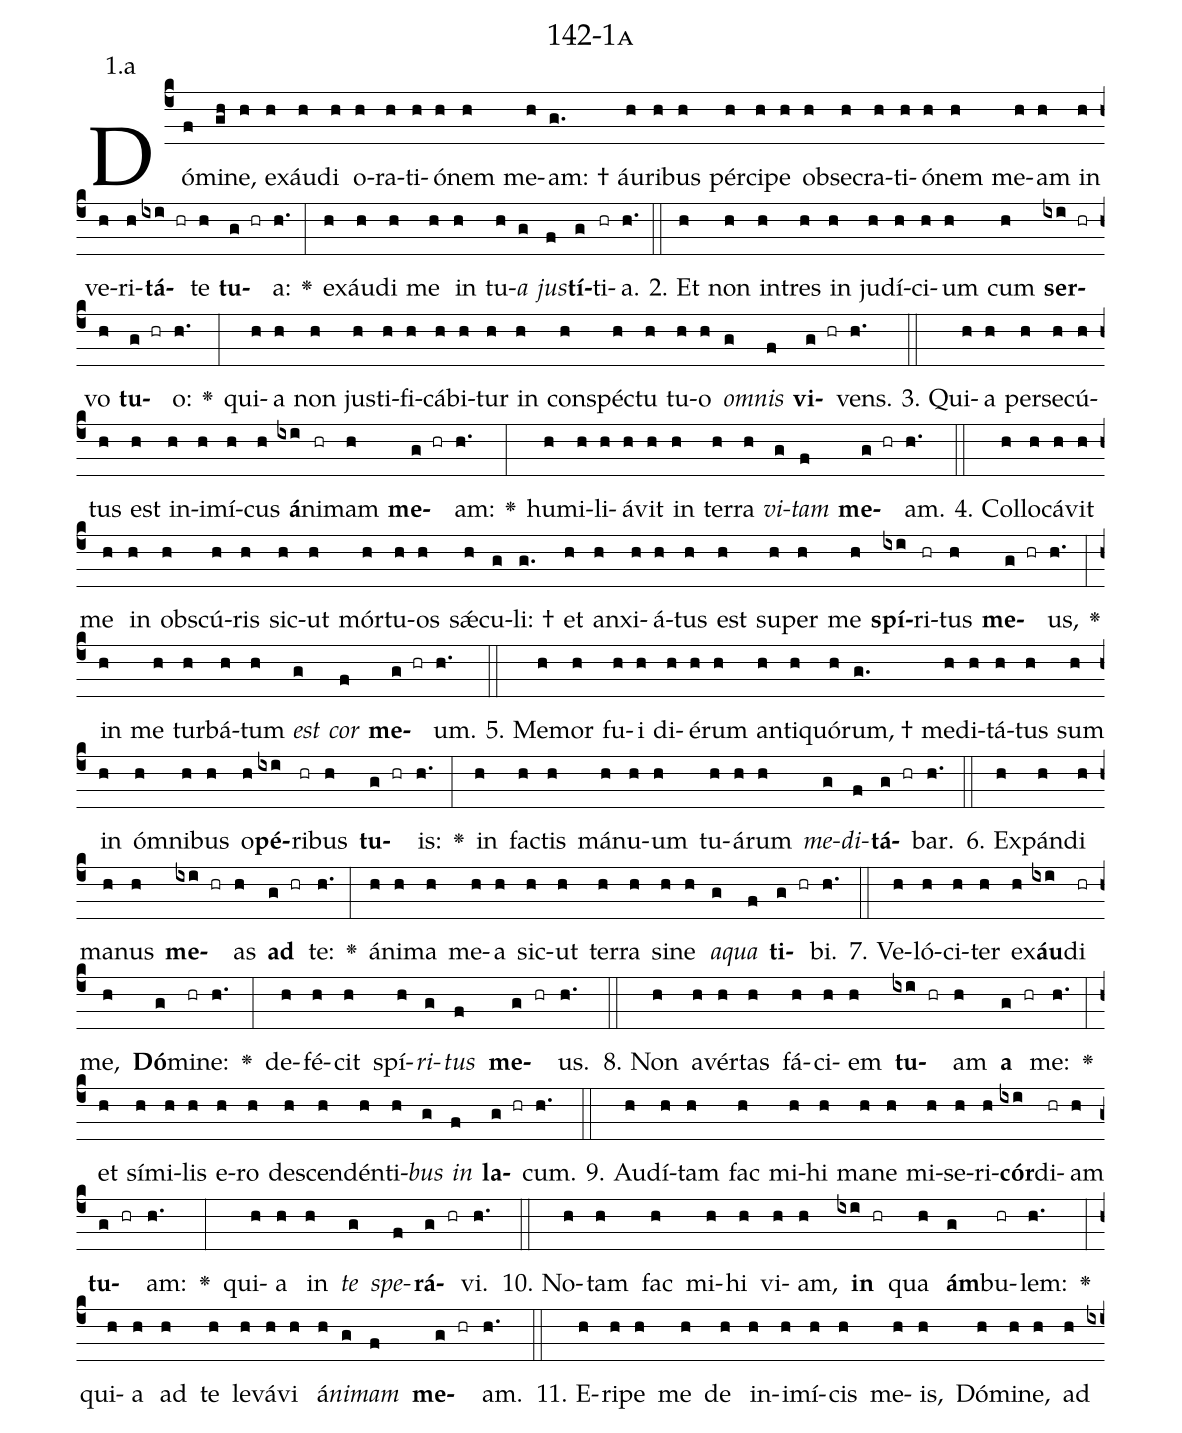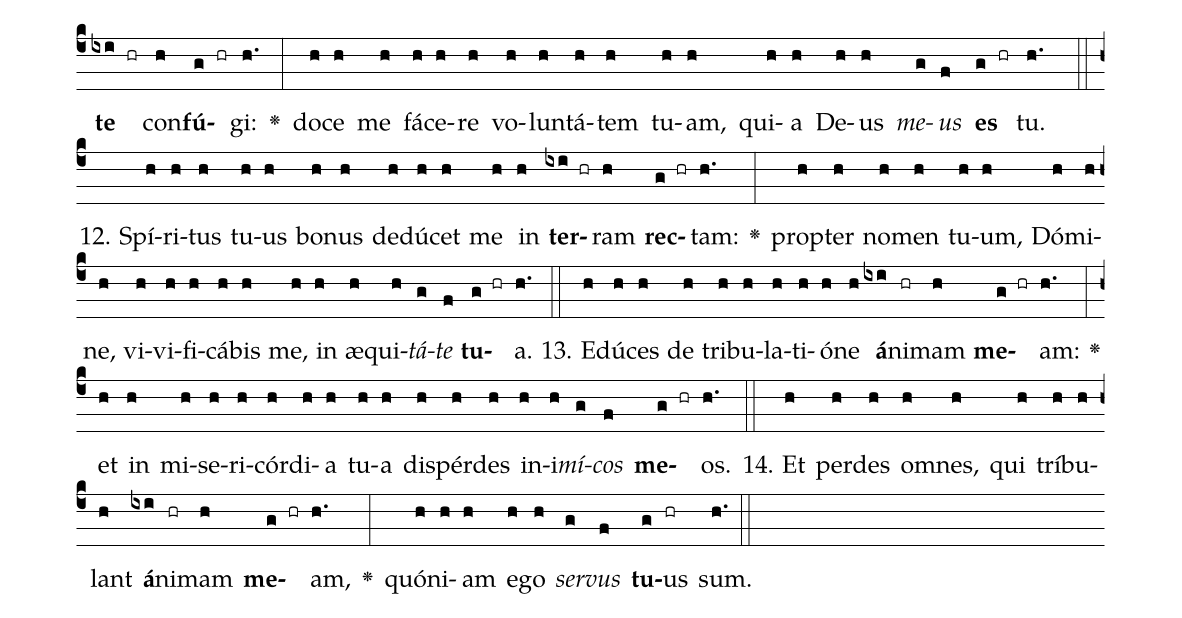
name: 142-1a;
annotation: 1.a;
%%
(c4)Dó(f)mi(gh)ne,(h) ex(h)áu(h)di(h) o(h)ra(h)ti(h)ó(h)nem(h) me(h)am: †(g.) áu(h)ri(h)bus(h) pér(h)ci(h)pe(h) ob(h)se(h)cra(h)ti(h)ó(h)nem(h) me(h)am(h) in(h) ve(h)ri(h)<b>tá</b>(ixi hr)te(h) <b>tu</b>(g hr)a:(h.) <v>\greheightstar</v>(:) ex(h)áu(h)di(h) me(h) in(h) tu(h)<i>a</i>(g) <i>jus</i>(f)<b>tí</b>(g)ti(hr)a.(h.) (::)
2. Et(h) non(h) in(h)tres(h) in(h) ju(h)dí(h)ci(h)um(h) cum(h) <b>ser</b>(ixi hr)vo(h) <b>tu</b>(g hr)o:(h.) <v>\greheightstar</v>(:) qui(h)a(h) non(h) jus(h)ti(h)fi(h)cá(h)bi(h)tur(h) in(h) con(h)spéc(h)tu(h) tu(h)o(h) <i>om</i>(g)<i>nis</i>(f) <b>vi</b>(g hr)vens.(h.) (::)
3. Qui(h)a(h) per(h)se(h)cú(h)tus(h) est(h) in(h)i(h)mí(h)cus(h) <b>á</b>(ixi)ni(hr)mam(h) <b>me</b>(g hr)am:(h.) <v>\greheightstar</v>(:) hu(h)mi(h)li(h)á(h)vit(h) in(h) ter(h)ra(h) <i>vi</i>(g)<i>tam</i>(f) <b>me</b>(g hr)am.(h.) (::)
4. Col(h)lo(h)cá(h)vit(h) me(h) in(h) obs(h)cú(h)ris(h) sic(h)ut(h) mór(h)tu(h)os(h) sǽ(h)cu(g)li: †(g.) et(h) an(h)xi(h)á(h)tus(h) est(h) su(h)per(h) me(h) <b>spí</b>(ixi)ri(hr)tus(h) <b>me</b>(g hr)us,(h.) <v>\greheightstar</v>(:) in(h) me(h) tur(h)bá(h)tum(h) <i>est</i>(g) <i>cor</i>(f) <b>me</b>(g hr)um.(h.) (::)
5. Me(h)mor(h) fu(h)i(h) di(h)é(h)rum(h) an(h)ti(h)quó(h)rum, †(g.) me(h)di(h)tá(h)tus(h) sum(h) in(h) óm(h)ni(h)bus(h) o(h)<b>pé</b>(ixi)ri(hr)bus(h) <b>tu</b>(g hr)is:(h.) <v>\greheightstar</v>(:) in(h) fac(h)tis(h) má(h)nu(h)um(h) tu(h)á(h)rum(h) <i>me</i>(g)<i>di</i>(f)<b>tá</b>(g hr)bar.(h.) (::)
6. Ex(h)pán(h)di(h) ma(h)nus(h) <b>me</b>(ixi hr)as(h) <b>ad</b>(g hr) te:(h.) <v>\greheightstar</v>(:) á(h)ni(h)ma(h) me(h)a(h) sic(h)ut(h) ter(h)ra(h) si(h)ne(h) <i>a</i>(g)<i>qua</i>(f) <b>ti</b>(g hr)bi.(h.) (::)
7. Ve(h)ló(h)ci(h)ter(h) ex(h)<b>áu</b>(ixi)di(hr) me,(h) <b>Dó</b>(g)mi(hr)ne:(h.) <v>\greheightstar</v>(:) de(h)fé(h)cit(h) spí(h)<i>ri</i>(g)<i>tus</i>(f) <b>me</b>(g hr)us.(h.) (::)
8. Non(h) a(h)vér(h)tas(h) fá(h)ci(h)em(h) <b>tu</b>(ixi hr)am(h) <b>a</b>(g hr) me:(h.) <v>\greheightstar</v>(:) et(h) sí(h)mi(h)lis(h) e(h)ro(h) de(h)scen(h)dén(h)ti(h)<i>bus</i>(g) <i>in</i>(f) <b>la</b>(g hr)cum.(h.) (::)
9. Au(h)dí(h)tam(h) fac(h) mi(h)hi(h) ma(h)ne(h) mi(h)se(h)ri(h)<b>cór</b>(ixi)di(hr)am(h) <b>tu</b>(g hr)am:(h.) <v>\greheightstar</v>(:) qui(h)a(h) in(h) <i>te</i>(g) <i>spe</i>(f)<b>rá</b>(g hr)vi.(h.) (::)
10. No(h)tam(h) fac(h) mi(h)hi(h) vi(h)am,(h) <b>in</b>(ixi hr) qua(h) <b>ám</b>(g)bu(hr)lem:(h.) <v>\greheightstar</v>(:) qui(h)a(h) ad(h) te(h) le(h)vá(h)vi(h) á(h)<i>ni</i>(g)<i>mam</i>(f) <b>me</b>(g hr)am.(h.) (::)
11. E(h)ri(h)pe(h) me(h) de(h) in(h)i(h)mí(h)cis(h) me(h)is,(h) Dó(h)mi(h)ne,(h) ad(h) <b>te</b>(ixi hr) con(h)<b>fú</b>(g hr)gi:(h.) <v>\greheightstar</v>(:) do(h)ce(h) me(h) fá(h)ce(h)re(h) vo(h)lun(h)tá(h)tem(h) tu(h)am,(h) qui(h)a(h) De(h)us(h) <i>me</i>(g)<i>us</i>(f) <b>es</b>(g hr) tu.(h.) (::)
12. Spí(h)ri(h)tus(h) tu(h)us(h) bo(h)nus(h) de(h)dú(h)cet(h) me(h) in(h) <b>ter</b>(ixi hr)ram(h) <b>rec</b>(g hr)tam:(h.) <v>\greheightstar</v>(:) prop(h)ter(h) no(h)men(h) tu(h)um,(h) Dó(h)mi(h)ne,(h) vi(h)vi(h)fi(h)cá(h)bis(h) me,(h) in(h) æ(h)qui(h)<i>tá</i>(g)<i>te</i>(f) <b>tu</b>(g hr)a.(h.) (::)
13. E(h)dú(h)ces(h) de(h) tri(h)bu(h)la(h)ti(h)ó(h)ne(h) <b>á</b>(ixi)ni(hr)mam(h) <b>me</b>(g hr)am:(h.) <v>\greheightstar</v>(:) et(h) in(h) mi(h)se(h)ri(h)cór(h)di(h)a(h) tu(h)a(h) dis(h)pér(h)des(h) in(h)i(h)<i>mí</i>(g)<i>cos</i>(f) <b>me</b>(g hr)os.(h.) (::)
14. Et(h) per(h)des(h) om(h)nes,(h) qui(h) trí(h)bu(h)lant(h) <b>á</b>(ixi)ni(hr)mam(h) <b>me</b>(g hr)am,(h.) <v>\greheightstar</v>(:) quón(h)i(h)am(h) e(h)go(h) <i>ser</i>(g)<i>vus</i>(f) <b>tu</b>(g)us(hr) sum.(h.) (::)
